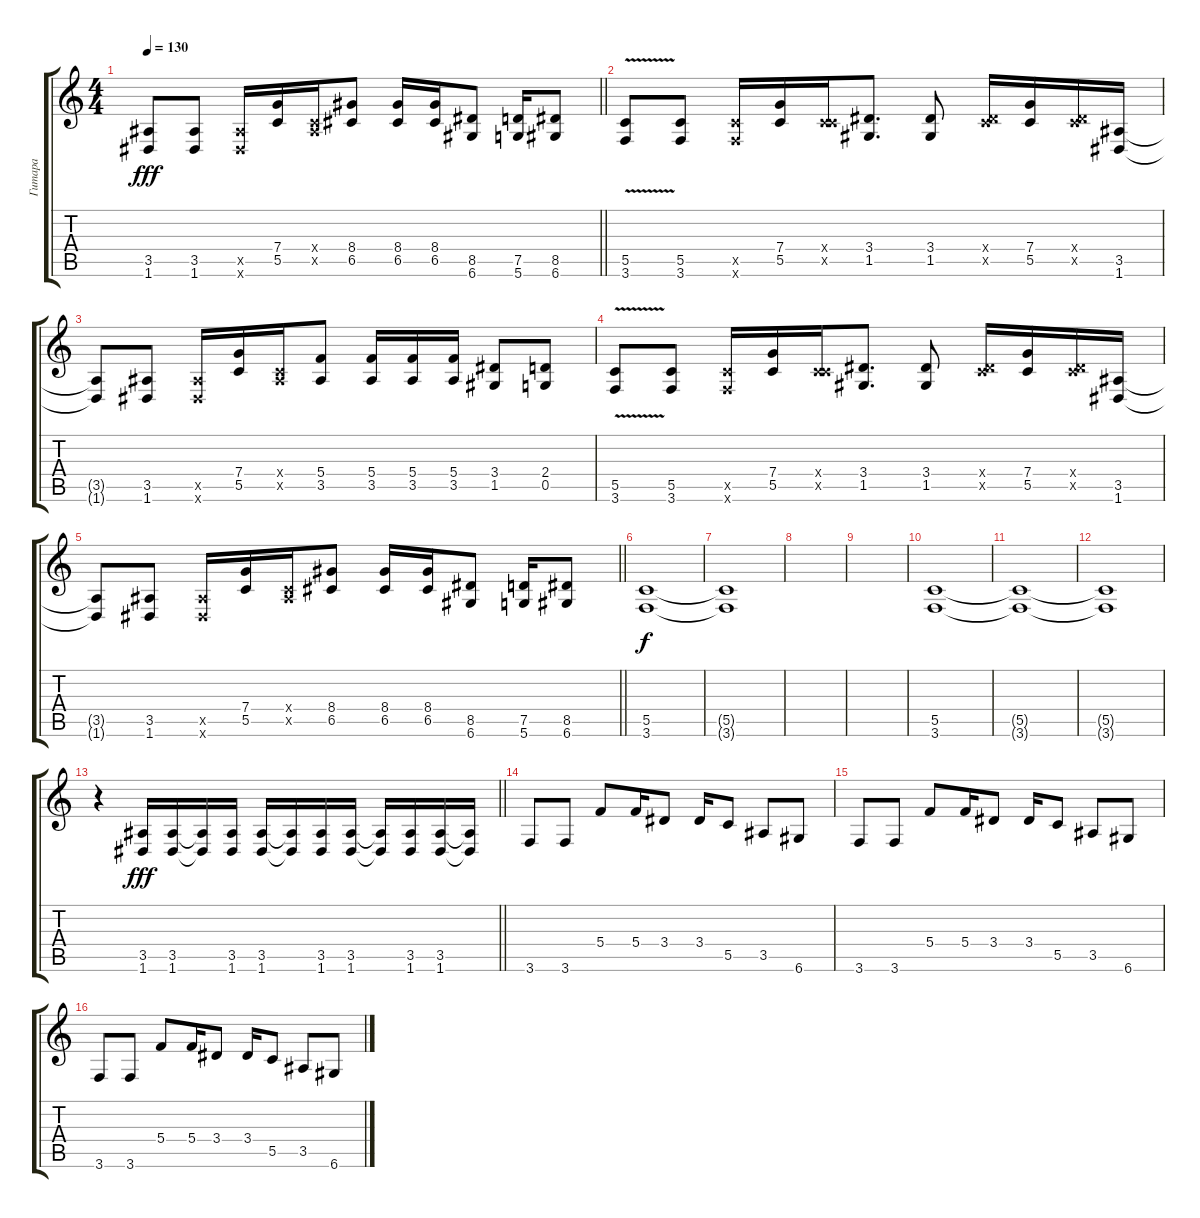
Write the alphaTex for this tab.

\track ("Гитара" "Гитара") {instrument distortionguitar}
\staff {score tabs}
\tuning (D4 A3 F3 C3 G2 D2) {hide}
\ts (4 4)
\tempo 130
\clef g2
\barLineRight lightlight
\ks c
(3.5{t} 1.6{t}).8{dy fff} (3.5 1.6).8 (3.5{x} 1.6{x}).16 (7.4 5.5).16 (0.4{x} 3.5{x}).16 (8.4 6.5).8 (8.4 6.5).16 (8.4 6.5).16 (8.5 6.6).8 (7.5 5.6).16 (8.5 6.6).8 |
(5.5 3.6{v}).8 (5.5 3.6).8 (5.5{x} 3.6{x}).16 (7.4 5.5).16 (0.4{x} 5.5{x}).16 (3.4 1.5).8{d} (3.4 1.5).8 (0.4{x} 8.5{x}).16 (7.4 5.5).16 (0.4{x} 8.5{x}).16 (3.5 1.6).16 |
(3.5{t} 1.6{t}).8 (3.5 1.6).8 (3.5{x} 1.6{x}).16 (7.4 5.5).16 (0.4{x} 3.5{x}).16 (5.4 3.5).8 (5.4 3.5).16 (5.4 3.5).16 (5.4 3.5).16 (3.4 1.5).8 (2.4 0.5).8 |
(5.5 3.6{v}).8 (5.5 3.6).8 (5.5{x} 3.6{x}).16 (7.4 5.5).16 (0.4{x} 5.5{x}).16 (3.4 1.5).8{d} (3.4 1.5).8 (0.4{x} 8.5{x}).16 (7.4 5.5).16 (0.4{x} 8.5{x}).16 (3.5 1.6).16 |
\barLineRight lightlight
(3.5{t} 1.6{t}).8 (3.5 1.6).8 (3.5{x} 1.6{x}).16 (7.4 5.5).16 (0.4{x} 3.5{x}).16 (8.4 6.5).8 (8.4 6.5).16 (8.4 6.5).16 (8.5 6.6).8 (7.5 5.6).16 (8.5 6.6).8 |
(5.5 3.6).1{dy f} |
(5.5{t} 3.6{t}).1 |
|
|
(5.5 3.6).1 |
(5.5{t} 3.6{t}).1 |
(5.5{t} 3.6{t}).1 |
\barLineRight lightlight
r.4 (3.5 1.6).16{dy fff} (3.5 1.6).16 (3.5{t} 1.6{t}).16 (3.5 1.6).16 (3.5 1.6).16 (3.5{t} 1.6{t}).16 (3.5 1.6).16 (3.5 1.6).16 (3.5{t} 1.6{t}).16 (3.5 1.6).16 (3.5 1.6).16 (3.5{t} 1.6{t}).16 |
3.6.8 3.6.8 5.4.8 5.4.16 3.4.8 3.4.16 5.5.8 3.5.8 6.6.8 |
3.6.8 3.6.8 5.4.8 5.4.16 3.4.8 3.4.16 5.5.8 3.5.8 6.6.8 |
3.6.8 3.6.8 5.4.8 5.4.16 3.4.8 3.4.16 5.5.8 3.5.8 6.6.8
